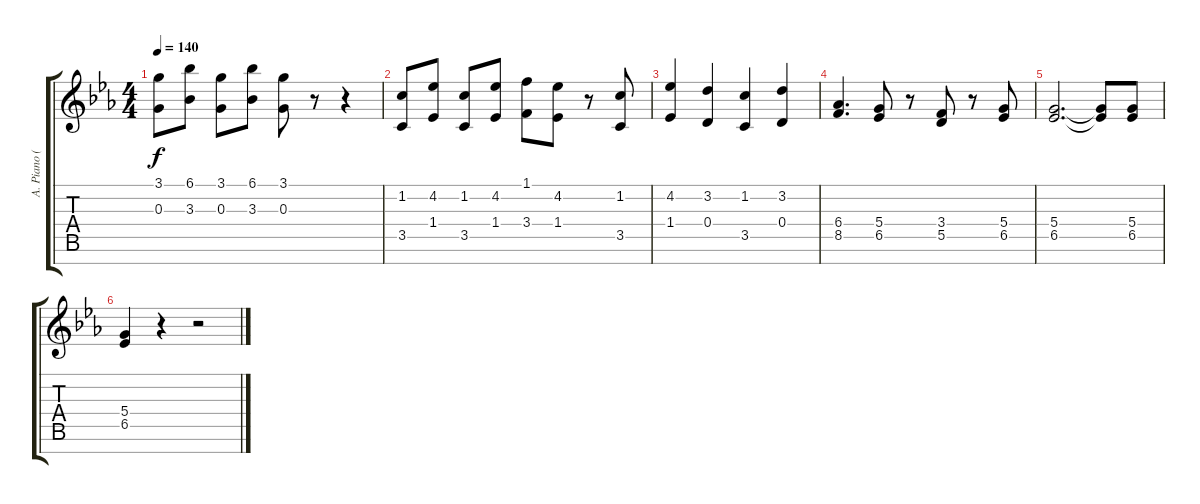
\track ("A. Piano (Right Hand)" "A. Piano (") {instrument acousticgrandpiano}
\staff {score tabs}
\tuning (E5 B4 G4 D4 A3 E3 B2) {hide}
\ts (4 4)
\tempo 140
\clef g2
\ks eb
(3.1 0.3).8{dy f} (6.1 3.3).8 (3.1 0.3).8 (6.1 3.3).8 (3.1 0.3).8 r.8 r.4 |
(1.2 3.5).8 (4.2 1.4).8 (1.2 3.5).8 (4.2 1.4).8 (1.1 3.4).8 (4.2 1.4).8 r.8 (1.2 3.5).8 |
(4.2 1.4).4 (3.2 0.4).4 (1.2 3.5).4 (3.2 0.4).4 |
(6.4 8.5).4{d} (5.4 6.5).8 r.8 (3.4 5.5).8 r.8 (5.4 6.5).8 |
(5.4 6.5).2{d} (5.4{t} 6.5{t}).8 (5.4 6.5).8 |
(5.4 6.5).4 r.4 r.2
